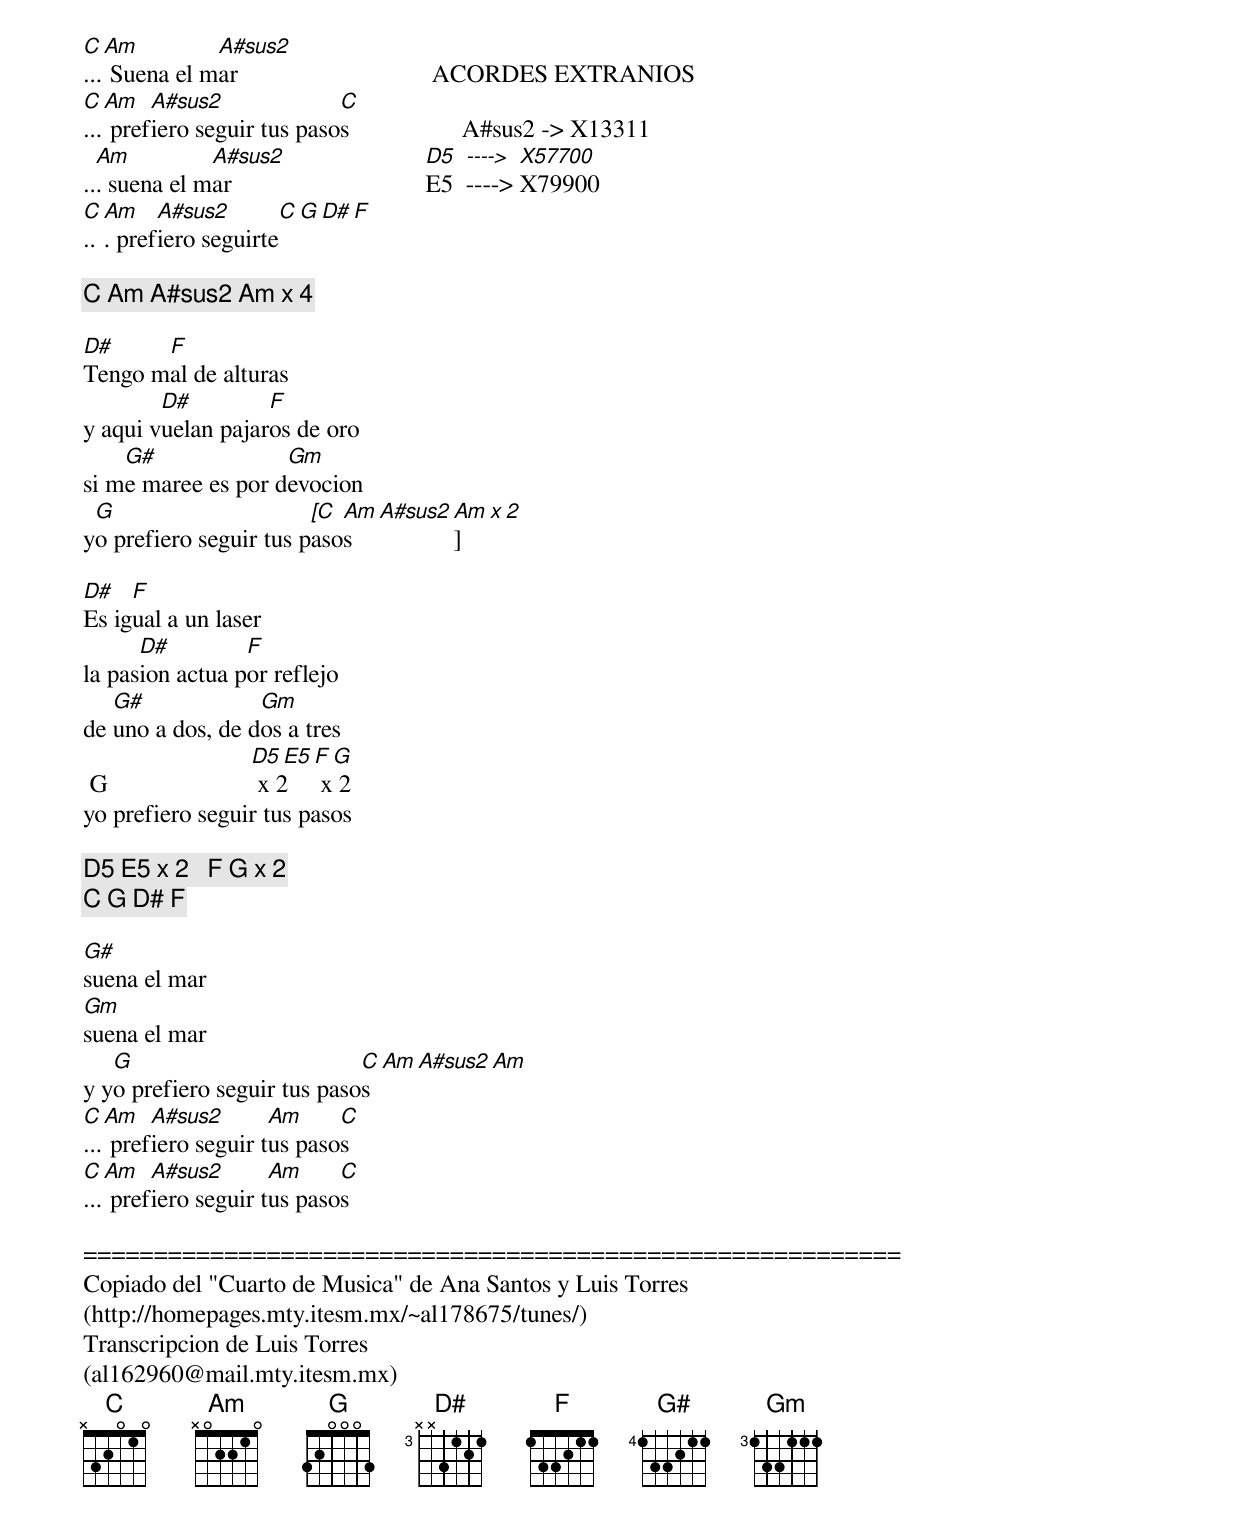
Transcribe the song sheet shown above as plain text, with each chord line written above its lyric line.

C  Am         A#sus2
... Suena el mar                               ACORDES EXTRANIOS
C  Am   A#sus2              C
... prefiero seguir tus pasos                  A#sus2 -> X13311
  Am          A#sus2                           D5  ----> X57700
... suena el mar                               E5  ----> X79900
C Am    A#sus2       C G D# F
... prefiero seguirte

[C Am A#sus2 Am] x 4

D#     F
Tengo mal de alturas
        D#         F
y aqui vuelan pajaros de oro
    G#              Gm
si me maree es por devocion
 G                      [C Am A#sus2 Am] x 2
yo prefiero seguir tus pasos

D#   F
Es igual a un laser
      D#         F
la pasion actua por reflejo
   G#             Gm
de uno a dos, de dos a tres
 G                       [D5 E5] x 2   [F G] x 2
yo prefiero seguir tus pasos

[D5 E5] x 2   [F G] x 2
[C G D# F]

G#
suena el mar
Gm
suena el mar
   G                         C Am A#sus2 Am
y yo prefiero seguir tus pasos
C  Am   A#sus2       Am     C
... prefiero seguir tus pasos
C  Am   A#sus2       Am     C
... prefiero seguir tus pasos

==========================================================
Copiado del "Cuarto de Musica" de Ana Santos y Luis Torres
(http://homepages.mty.itesm.mx/~al178675/tunes/)
Transcripcion de Luis Torres
(al162960@mail.mty.itesm.mx)
